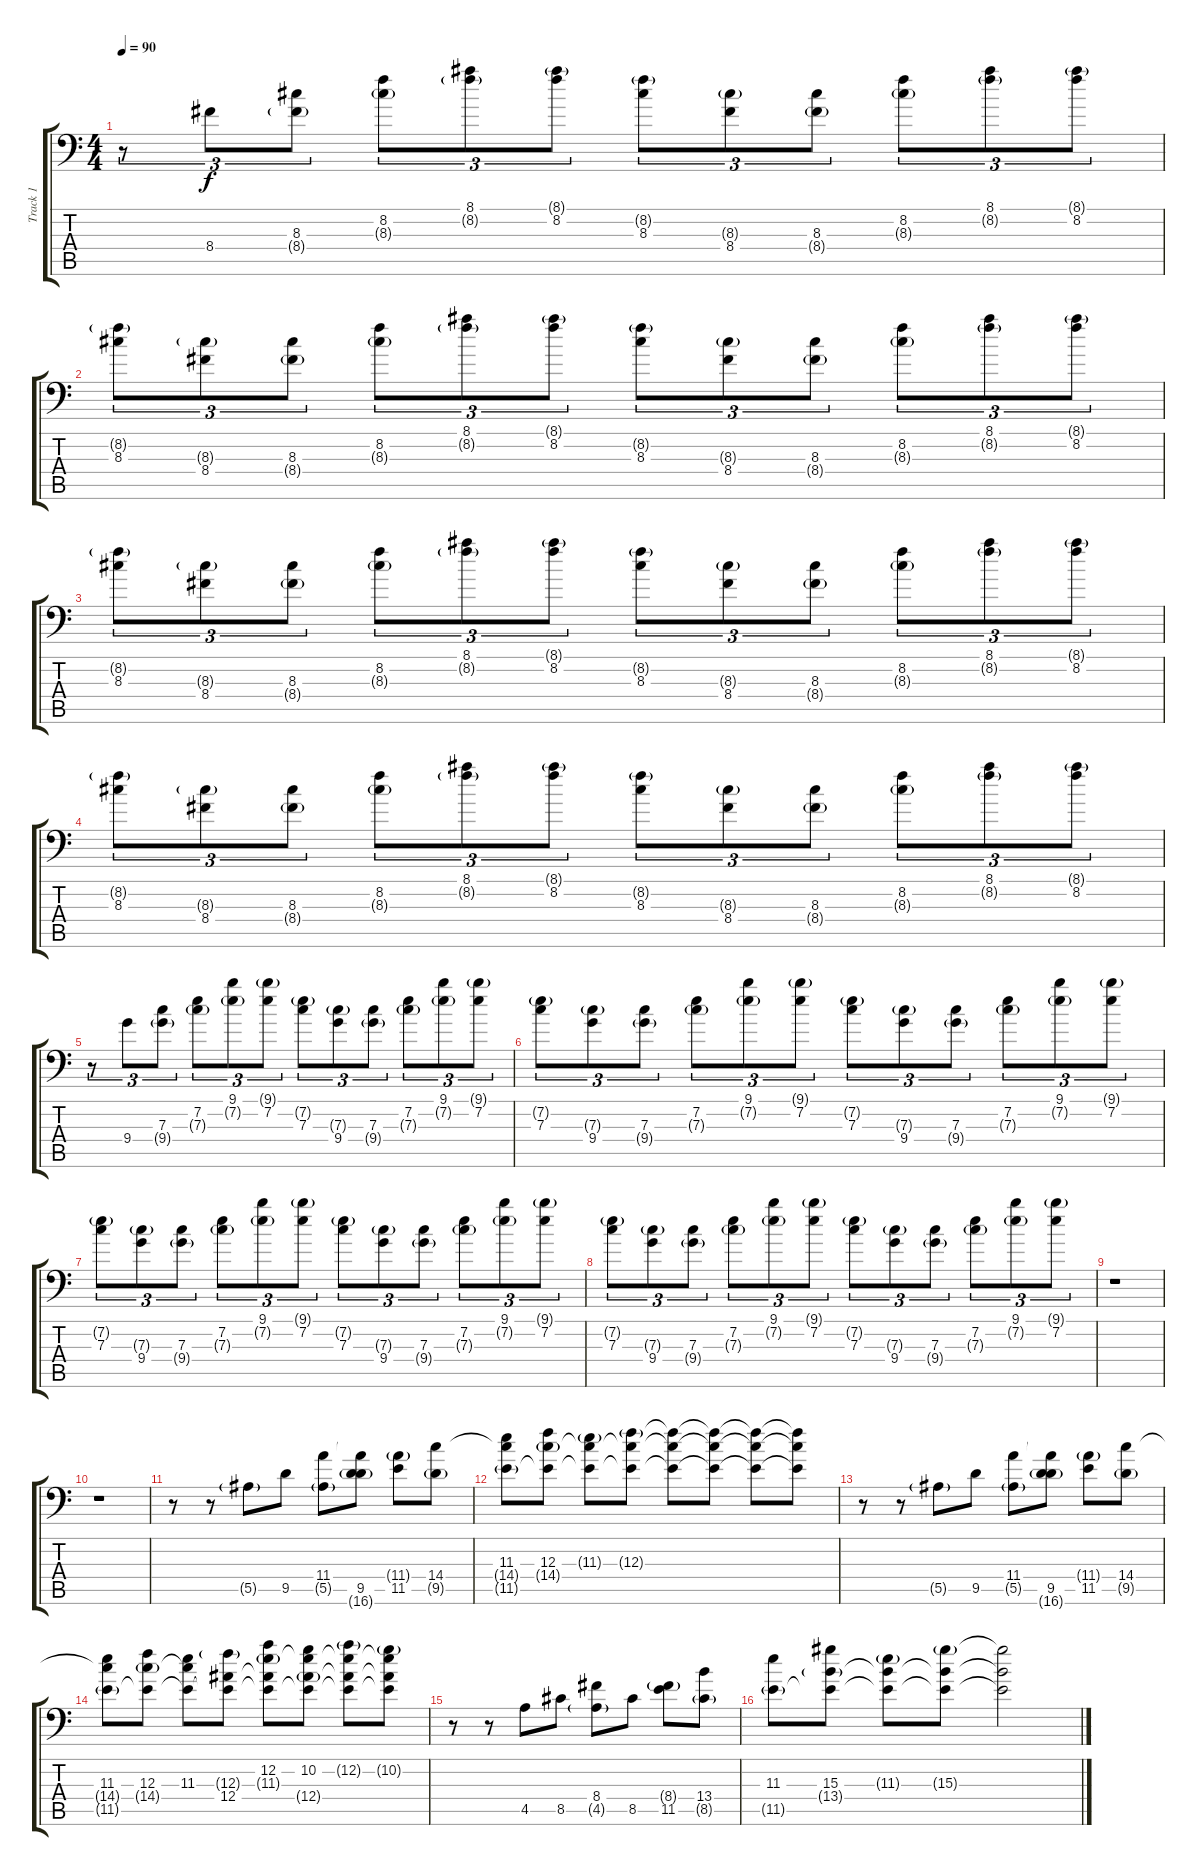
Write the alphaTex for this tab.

\track ("Track 1" "Track 1") {instrument electricguitarjazz}
\staff {score tabs}
\tuning (D4 A3 F3 Bb2 F2 Bb1) {hide}
\ts (4 4)
\tempo 90
\clef f4
\ks c
r.8{tu (3 2) dy f} 8.4.8{tu (3 2)} (8.3 8.4{g}).8{tu (3 2)} (8.2 8.3{g}).8{tu (3 2)} (8.1 8.2{g}).8{tu (3 2)} (8.1{g} 8.2).8{tu (3 2)} (8.2{g} 8.3).8{tu (3 2)} (8.3{g} 8.4).8{tu (3 2)} (8.3 8.4{g}).8{tu (3 2)} (8.2 8.3{g}).8{tu (3 2)} (8.1 8.2{g}).8{tu (3 2)} (8.1{g} 8.2).8{tu (3 2)} |
(8.2{g} 8.3).8{tu (3 2)} (8.3{g} 8.4).8{tu (3 2)} (8.3 8.4{g}).8{tu (3 2)} (8.2 8.3{g}).8{tu (3 2)} (8.1 8.2{g}).8{tu (3 2)} (8.1{g} 8.2).8{tu (3 2)} (8.2{g} 8.3).8{tu (3 2)} (8.3{g} 8.4).8{tu (3 2)} (8.3 8.4{g}).8{tu (3 2)} (8.2 8.3{g}).8{tu (3 2)} (8.1 8.2{g}).8{tu (3 2)} (8.1{g} 8.2).8{tu (3 2)} |
(8.2{g} 8.3).8{tu (3 2)} (8.3{g} 8.4).8{tu (3 2)} (8.3 8.4{g}).8{tu (3 2)} (8.2 8.3{g}).8{tu (3 2)} (8.1 8.2{g}).8{tu (3 2)} (8.1{g} 8.2).8{tu (3 2)} (8.2{g} 8.3).8{tu (3 2)} (8.3{g} 8.4).8{tu (3 2)} (8.3 8.4{g}).8{tu (3 2)} (8.2 8.3{g}).8{tu (3 2)} (8.1 8.2{g}).8{tu (3 2)} (8.1{g} 8.2).8{tu (3 2)} |
(8.2{g} 8.3).8{tu (3 2)} (8.3{g} 8.4).8{tu (3 2)} (8.3 8.4{g}).8{tu (3 2)} (8.2 8.3{g}).8{tu (3 2)} (8.1 8.2{g}).8{tu (3 2)} (8.1{g} 8.2).8{tu (3 2)} (8.2{g} 8.3).8{tu (3 2)} (8.3{g} 8.4).8{tu (3 2)} (8.3 8.4{g}).8{tu (3 2)} (8.2 8.3{g}).8{tu (3 2)} (8.1 8.2{g}).8{tu (3 2)} (8.1{g} 8.2).8{tu (3 2)} |
r.8{tu (3 2)} 9.4.8{tu (3 2)} (7.3 9.4{g}).8{tu (3 2)} (7.2 7.3{g}).8{tu (3 2)} (9.1 7.2{g}).8{tu (3 2)} (9.1{g} 7.2).8{tu (3 2)} (7.2{g} 7.3).8{tu (3 2)} (7.3{g} 9.4).8{tu (3 2)} (7.3 9.4{g}).8{tu (3 2)} (7.2 7.3{g}).8{tu (3 2)} (9.1 7.2{g}).8{tu (3 2)} (9.1{g} 7.2).8{tu (3 2)} |
(7.2{g} 7.3).8{tu (3 2)} (7.3{g} 9.4).8{tu (3 2)} (7.3 9.4{g}).8{tu (3 2)} (7.2 7.3{g}).8{tu (3 2)} (9.1 7.2{g}).8{tu (3 2)} (9.1{g} 7.2).8{tu (3 2)} (7.2{g} 7.3).8{tu (3 2)} (7.3{g} 9.4).8{tu (3 2)} (7.3 9.4{g}).8{tu (3 2)} (7.2 7.3{g}).8{tu (3 2)} (9.1 7.2{g}).8{tu (3 2)} (9.1{g} 7.2).8{tu (3 2)} |
(7.2{g} 7.3).8{tu (3 2)} (7.3{g} 9.4).8{tu (3 2)} (7.3 9.4{g}).8{tu (3 2)} (7.2 7.3{g}).8{tu (3 2)} (9.1 7.2{g}).8{tu (3 2)} (9.1{g} 7.2).8{tu (3 2)} (7.2{g} 7.3).8{tu (3 2)} (7.3{g} 9.4).8{tu (3 2)} (7.3 9.4{g}).8{tu (3 2)} (7.2 7.3{g}).8{tu (3 2)} (9.1 7.2{g}).8{tu (3 2)} (9.1{g} 7.2).8{tu (3 2)} |
(7.2{g} 7.3).8{tu (3 2)} (7.3{g} 9.4).8{tu (3 2)} (7.3 9.4{g}).8{tu (3 2)} (7.2 7.3{g}).8{tu (3 2)} (9.1 7.2{g}).8{tu (3 2)} (9.1{g} 7.2).8{tu (3 2)} (7.2{g} 7.3).8{tu (3 2)} (7.3{g} 9.4).8{tu (3 2)} (7.3 9.4{g}).8{tu (3 2)} (7.2 7.3{g}).8{tu (3 2)} (9.1 7.2{g}).8{tu (3 2)} (9.1{g} 7.2).8{tu (3 2)} |
r.1 |
r.1 |
r.8 r.8 5.5{g}.8 9.5.8 (11.4 5.5{g}).8 (11.4{t} 9.5 16.6{g}).8 (11.4{g} 11.5).8 (14.4 9.5{g}).8 |
(11.3 14.4{t} 11.5{g}).8 (12.3 14.4{g} 11.5{t}).8 (11.3{g} 14.4{t} 11.5{t}).8 (12.3{g} 14.4{t} 11.5{t}).8 (12.3{t} 14.4{t} 11.5{t}).8 (12.3{t} 14.4{t} 11.5{t}).8 (12.3{t} 14.4{t} 11.5{t}).8 (12.3{t} 14.4{t} 11.5{t}).8 |
r.8 r.8 5.5{g}.8 9.5.8 (11.4 5.5{g}).8 (11.4{t} 9.5 16.6{g}).8 (11.4{g} 11.5).8 (14.4 9.5{g}).8 |
(11.3 14.4{t} 11.5{g}).8 (12.3 14.4{g} 11.5{t}).8 (11.3 14.4{t} 11.5{t}).8 (12.3{g} 12.4 11.5{t}).8 (12.2 11.3{g} 12.4{t} 11.5{t}).8 (10.2 11.3{t} 12.4{g} 11.5{t}).8 (12.2{g} 11.3{t} 12.4{t} 11.5{t}).8 (10.2{g} 11.3{t} 12.4{t} 11.5{t}).8 |
r.8 r.8 4.5.8 8.5.8 (8.4 4.5{g}).8 8.5.8 (8.4{g} 11.5).8 (13.4 8.5{g}).8 |
(11.3 11.5{g}).8 (15.3 13.4{g} 11.5{t}).8 (11.3{g} 13.4{t} 11.5{t}).8 (15.3{g} 13.4{t} 11.5{t}).8 (15.3{t} 13.4{t} 11.5{t}).2
